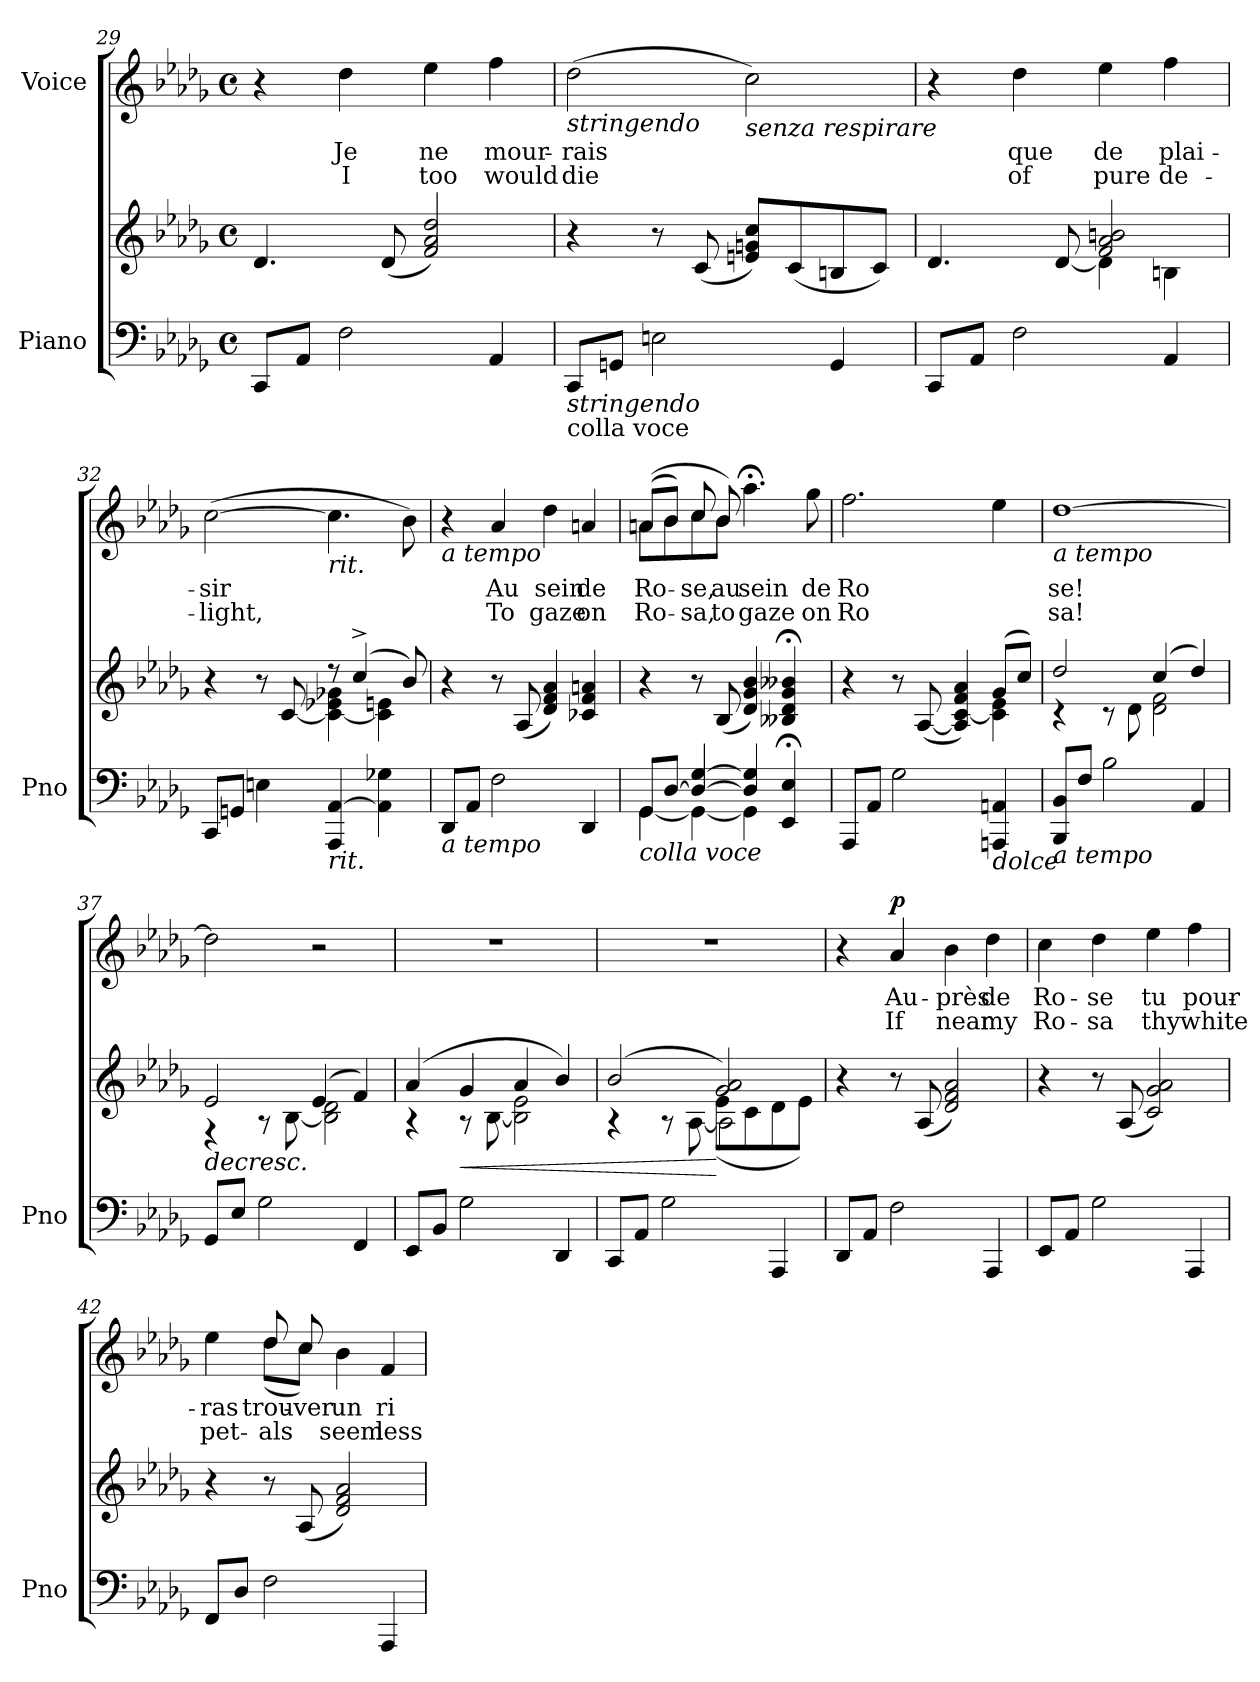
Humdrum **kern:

**kern	**kern	**dynam	**kern	**text	**text	**dynam
*part2	*part2	*part2	*part1	*part1	*part1	*part1
*staff3	*staff2	*staff2/3	*staff1	*staff1	*staff1	*staff1
*I"Piano	*	*	*I"Voice	*	*	*
*I'Pno	*	*	*	*	*	*
!!LO:LB:g=z
*clefF4	*clefG2	*	*clefG2	*	*	*
*k[b-e-a-d-g-]	*k[b-e-a-d-g-]	*	*k[b-e-a-d-g-]	*	*	*
*M4/4	*M4/4	*	*M4/4	*	*	*
*met(c)	*met(c)	*	*met(c)	*	*	*
=29	=29	=29	=29	=29	=29	=29
8CC/L	4.d-/	.	4r	.	.	.
8AA-/J	.	.	.	.	.	.
!	!	!	!	!LO:LY:b	!LO:LY:b	!
2F\	.	.	4dd-\	Je	I	.
.	(8d-/	.	.	.	.	.
!	!	!	!	!LO:LY:b	!LO:LY:b	!
.	2f/ 2a-/ 2dd-/)	.	4ee-\	ne	too	.
!	!	!	!	!LO:LY:b	!LO:LY:b	!
4AA-/	.	.	4ff\	mour-	would	.
!!LO:PB:g=z
=30	=30	=30	=30	=30	=30	=30
!	!	!	!LO:TX:b:i:t=stringendo	!	!	!
!LO:TX:b:i:t=stringendo	!	!	!	!	!	!
!LO:TX:b:t=colla voce	!	!	!	!	!	!
!	!	!	!	!LO:LY:b	!LO:LY:b	!
8CC/L	4r	.	(2dd-\	-rais	die	.
8GGn/J	.	.	.	.	.	.
2En\	8r	.	.	.	.	.
.	(8c/	.	.	.	.	.
!	!	!	!LO:TX:b:i:t=senza respirare	!	!	!
.	8en/ 8gn/ 8cc/L)	.	2cc\)	.	.	.
.	(8c/	.	.	.	.	.
4GG/	8Bn/	.	.	.	.	.
.	8c/J)	.	.	.	.	.
=31	=31	=31	=31	=31	=31	=31
*	*^	*	*	*	*	*
8CC/L	4.d-/	2ryy	.	4r	.	.	.
8AA-/J	.	.	.	.	.	.	.
!	!	!	!	!	!LO:LY:b	!LO:LY:b	!
2F\	.	.	.	4dd-\	que	of	.
.	[<8d-/	.	.	.	.	.	.
!	!	!	!	!	!LO:LY:b	!LO:LY:b	!
.	2f/ 2a-/ 2bn/	4d-\]	.	4ee-\	de	pure	.
!	!	!	!	!	!LO:LY:b	!LO:LY:b	!
4AA-/	.	4Bn\	.	4ff\	plai-	de-	.
=32	=32	=32	=32	=32	=32	=32	=32
!	!	!	!	!	!LO:LY:b	!LO:LY:b	!
8CC/L	4r	2ryy	.	([2cc\	-sir	-light,	.
8GGn/J	.	.	.	.	.	.	.
4En\	8r	.	.	.	.	.	.
.	[<8c/	.	.	.	.	.	.
!	!	!	!	!LO:TX:b:i:t=rit.	!	!	!
!LO:TX:b:i:t=rit.	!	!	!	!	!	!	!
4AAA-/ [<4AA-/	8r	4c\_ 4e-X\ 4g-X\	.	4.cc\]	.	.	.
.	(4cc^/	.	.	.	.	.	.
4AA-\] 4G-X\	.	4c\] 4en\	.	.	.	.	.
.	8b-/)	.	.	8b-\)	.	.	.
*	*v	*v	*	*	*	*	*
=33	=33	=33	=33	=33	=33	=33
!	!	!	!LO:TX:b:i:t=a tempo	!	!	!
!LO:TX:b:i:t=a tempo	!	!	!	!	!	!
8DD-/L	4r	.	4r	.	.	.
8AA-/J	.	.	.	.	.	.
!	!	!	!	!LO:LY:b	!LO:LY:b	!
2F\	8r	.	4a-/	Au	To	.
.	(8A-/	.	.	.	.	.
!	!	!	!	!LO:LY:b	!LO:LY:b	!
.	4d-/ 4f/ 4a-/)	.	4dd-\	sein	gaze	.
!	!	!	!	!LO:LY:b	!LO:LY:b	!
4DD-/	4c-X/ 4f/ 4an/	.	4an/	de	on	.
!!LO:LB:g=z
=34	=34	=34	=34	=34	=34	=34
*^	*	*	*	*	*	*
!	!	!	!	!LO:TX:b:i:t=rit. con grazia	!	!	!
!LO:TX:b:i:t=colla voce	!	!	!	!	!	!	!
!	!	!	!	!	!LO:LY:b	!LO:LY:b	!
*	*	*	*	*^	*	*	*
8GG-/L	[4GG-\	4r	.	((<8an/L	8a\L	Ro-	Ro-	.
[<8D-/J	.	.	.	8b-/J)	8b-\	.	.	.
!	!	!	!	!	!	!LO:LY:b	!LO:LY:b	!
4D-/_ [4G-/	4GG-\_	8r	.	8cc/	8cc\	-se,	-sa,	.
!	!	!	!	!	!	!LO:LY:b	!LO:LY:b	!
.	.	(>8B-/	.	8b-/)	8b-\J	au	to	.
!	!	!	!	!	!	!LO:LY:b	!LO:LY:b	!
4D-/] 4G-/]	4GG-\]	4d-/ 4g-/ 4b-/)	.	4.aa-;<\	2ryy	sein	gaze	.
4EE-/;< 4E-/;<	4ryy	4B--X/;< 4d-/;< 4g-/;< 4b--X/;<	.	.	.	.	.	.
!	!	!	!	!	!	!LO:LY:b	!LO:LY:b	!
.	.	.	.	8gg-\	.	de	on	.
*v	*v	*	*	*v	*v	*	*	*
=35	=35	=35	=35	=35	=35	=35
*	*^	*	*	*	*	*
!	!	!	!	!	!LO:LY:b	!LO:LY:b	!
8AAA-/L	4r	2ryy	.	2.ff\	Ro	Ro	.
8AA-/J	.	.	.	.	.	.	.
2G-\	8r	.	.	.	.	.	.
.	([8A-/	.	.	.	.	.	.
.	4A-/] [<4c/ 4f/ 4a-/)	4ryy	.	.	.	.	.
!LO:TX:b:i:t=dolce	!	!	!	!	!	!	!
4AAAn/ 4AAn/	(8g-/L	4c\] 4e-\	.	4ee-\	.	.	.
.	8cc/J)	.	.	.	.	.	.
=36	=36	=36	=36	=36	=36	=36	=36
!	!	!	!	!LO:TX:b:i:t=a tempo	!	!	!
!LO:TX:b:i:t=a tempo	!	!	!	!	!	!	!
!	!	!	!	!	!LO:LY:b	!LO:LY:b	!
8BBB-/ 8BB-/L	2dd-/	4r	.	[1dd-	se!	sa!	.
8F/J	.	.	.	.	.	.	.
2B-\	.	8r	.	.	.	.	.
.	.	8d-\	.	.	.	.	.
.	(4cc/	2d-\ 2f\	.	.	.	.	.
4AA-/	4dd-/)	.	.	.	.	.	.
=37	=37	=37	=37	=37	=37	=37	=37
!	!	!	!LO:HP:b	!	!	!	!
8GG-/L	2e-/	4r	>	2dd-\]	.	.	.
8E-/J	.	.	.	.	.	.	.
2G-\	.	8r	.	.	.	.	.
.	.	[8B-\	.	.	.	.	.
.	(4e-/	2B-\] 2d-\	.	2r	.	.	.
4FF/	4f/)	.	.	.	.	.	.
!!LO:LB:g=z
=38	=38	=38	=38	=38	=38	=38	=38
8EE-/L	(4a-/	4r	.	1r	.	.	.
8BB-/J	.	.	.	.	.	.	.
!	!	!	!LO:HP:b	!	!	!	!
2G-\	4g-/	8r	<	.	.	.	.
.	.	[8B-\	.	.	.	.	.
.	4a-/	2B-\] 2e-\	.	.	.	.	.
4DD-/	4b-/)	.	.	.	.	.	.
*	*v	*v	*	*	*	*	*
.	.	]	.	.	.	.
!!LO:LB:g=z
=39	=39	=39	=39	=39	=39	=39
*	*^	*	*	*	*	*
*	*	*^	*	*	*	*	*
8CC/L	(2b-/	4r	2ryy	.	1r	.	.	.
8AA-/J	.	.	.	.	.	.	.	.
2G-\	.	8r	.	.	.	.	.	.
.	.	[8A-\	.	.	.	.	.	.
.	2g-/ 2a-/)	(8e-\L	2A-\]	[	.	.	.	.
.	.	8c\	.	.	.	.	.	.
4AAA-/	.	8d-\	.	.	.	.	.	.
.	.	8e-\J)	.	.	.	.	.	.
*	*v	*v	*v	*	*	*	*	*
=40	=40	=40	=40	=40	=40	=40
8DD-/L	4r	.	4r	.	.	.
8AA-/J	.	.	.	.	.	.
!	!	!	!	!LO:LY:b	!LO:LY:b	!LO:DY:a
2F\	8r	.	4a-/	Au-	If	p
.	(8A-/	.	.	.	.	.
!	!	!	!	!LO:LY:b	!LO:LY:b	!
.	2d-/ 2f/ 2a-/)	.	4b-\	-près	near	.
!	!	!	!	!LO:LY:b	!LO:LY:b	!
4AAA-/	.	.	4dd-\	de	my	.
=41	=41	=41	=41	=41	=41	=41
!	!	!	!	!LO:LY:b	!LO:LY:b	!
8EE-/L	4r	.	4cc\	Ro-	Ro-	.
8AA-/J	.	.	.	.	.	.
!	!	!	!	!LO:LY:b	!LO:LY:b	!
2G-\	8r	.	4dd-\	-se	-sa	.
.	(8A-/	.	.	.	.	.
!	!	!	!	!LO:LY:b	!LO:LY:b	!
.	2c/ 2g-/ 2a-/)	.	4ee-\	tu	thy	.
!	!	!	!	!LO:LY:b	!LO:LY:b	!
4AAA-/	.	.	4ff\	pour-	white	.
=42	=42	=42	=42	=42	=42	=42
!	!	!	!	!LO:LY:b	!LO:LY:b	!
*	*	*	*^	*	*	*
8FF/L	4r	.	4ee-\	4ryy	-ras	pet-	.
8D-/J	.	.	.	.	.	.	.
!	!	!	!	!	!LO:LY:b	!LO:LY:b	!
2F\	8r	.	8dd-/	(8dd-\L	trou-	-als	.
!	!	!	!	!	!LO:LY:b	!	!
.	(8A-/	.	8cc/	8cc\J)	-ver	.	.
!	!	!	!	!	!LO:LY:b	!LO:LY:b	!
.	2d-/ 2f/ 2a-/)	.	4b-\	2ryy	un	seem	.
!	!	!	!	!	!LO:LY:b	!LO:LY:b	!
4AAA-/	.	.	4f/	.	ri-	less	.
*	*	*	*v	*v	*	*	*
=	=	=	=	=	=	=
*-	*-	*-	*-	*-	*-	*-
